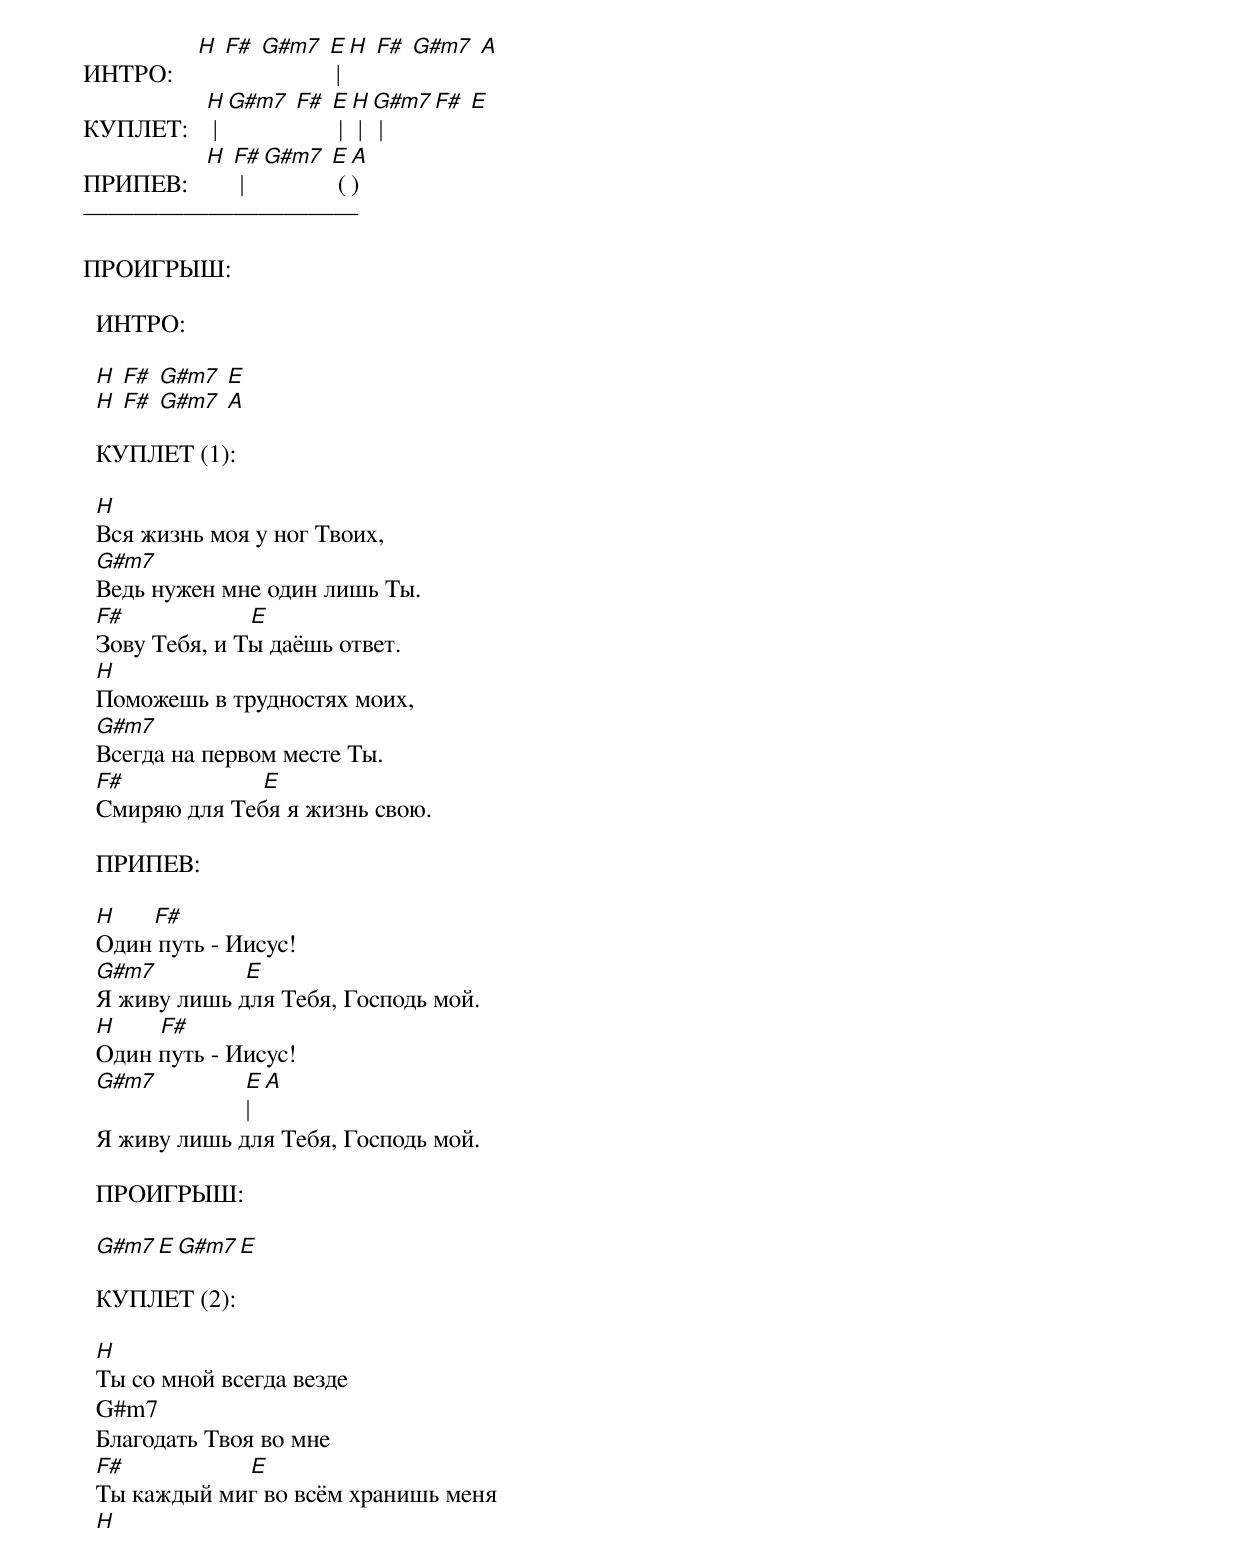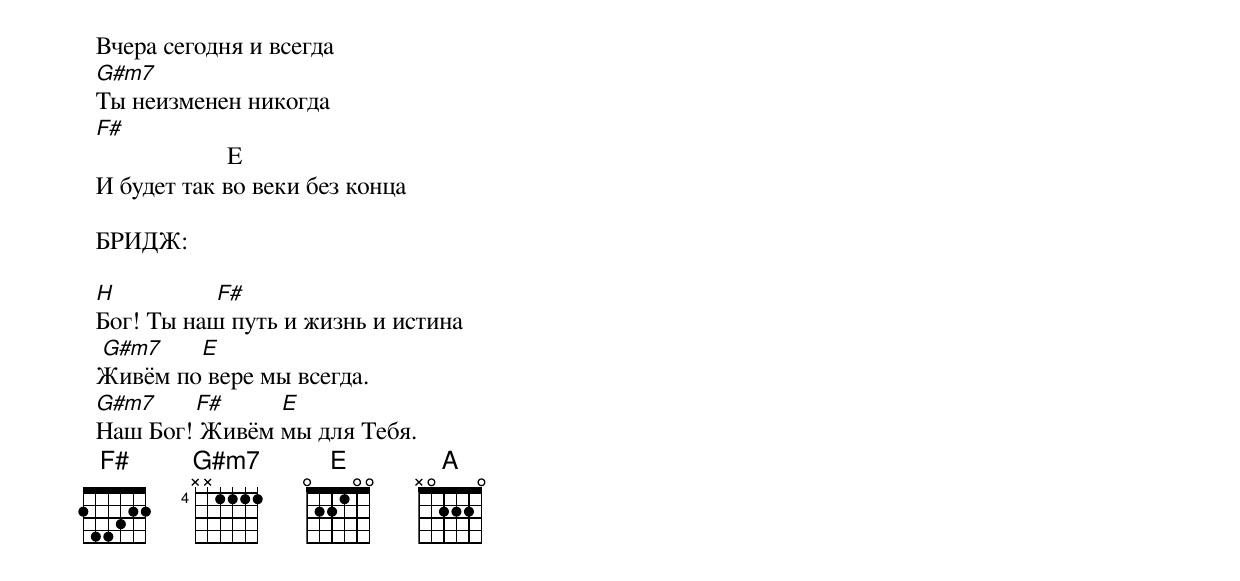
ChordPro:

ИНТРО:    [H] [F#] [G#m7] [E] | [H] [F#] [G#m7] [A]
КУПЛЕТ:   [H] | [G#m7] [F#] [E] | [H] | [G#m7] | [F#] [E]
ПРИПЕВ:   [H] [F#] | [G#m7] [E] ([A])
───────────

ПРОИГРЫШ:

  ИНТРО:

  [H] [F#] [G#m7] [E]
  [H] [F#] [G#m7] [A]

  КУПЛЕТ (1):

  [H]
  Вся жизнь моя у ног Твоих,
  [G#m7]
  Ведь нужен мне один лишь Ты.
  [F#]                    [E]
  Зову Тебя, и Ты даёшь ответ.
  [H]
  Поможешь в трудностях моих,
  [G#m7]
  Всегда на первом месте Ты.
  [F#]                      [E]
  Смиряю для Тебя я жизнь свою.

  ПРИПЕВ:

  [H]      [F#]
  Один путь - Иисус!
  [G#m7]              [E]
  Я живу лишь для Тебя, Господь мой.
  [H]       [F#]
  Один путь - Иисус!
  [G#m7]              [E]|[A]
  Я живу лишь для Тебя, Господь мой.

  ПРОИГРЫШ:

  [G#m7][E][G#m7][E]

  КУПЛЕТ (2):

  [H]
  Ты со мной всегда везде
  G#m7
  Благодать Твоя во мне
  [F#]                    [E]
  Ты каждый миг во всём хранишь меня
  [H]
  Вчера сегодня и всегда
  [G#m7]
  Ты неизменен никогда
  [F#]                     E
  И будет так во веки без конца

  БРИДЖ:

  [H]                [F#]
  Бог! Ты наш путь и жизнь и истина
   [G#m7]      [E]
  Живём по вере мы всегда.
  [G#m7]      [F#]         [E]
  Наш Бог! Живём мы для Тебя.
